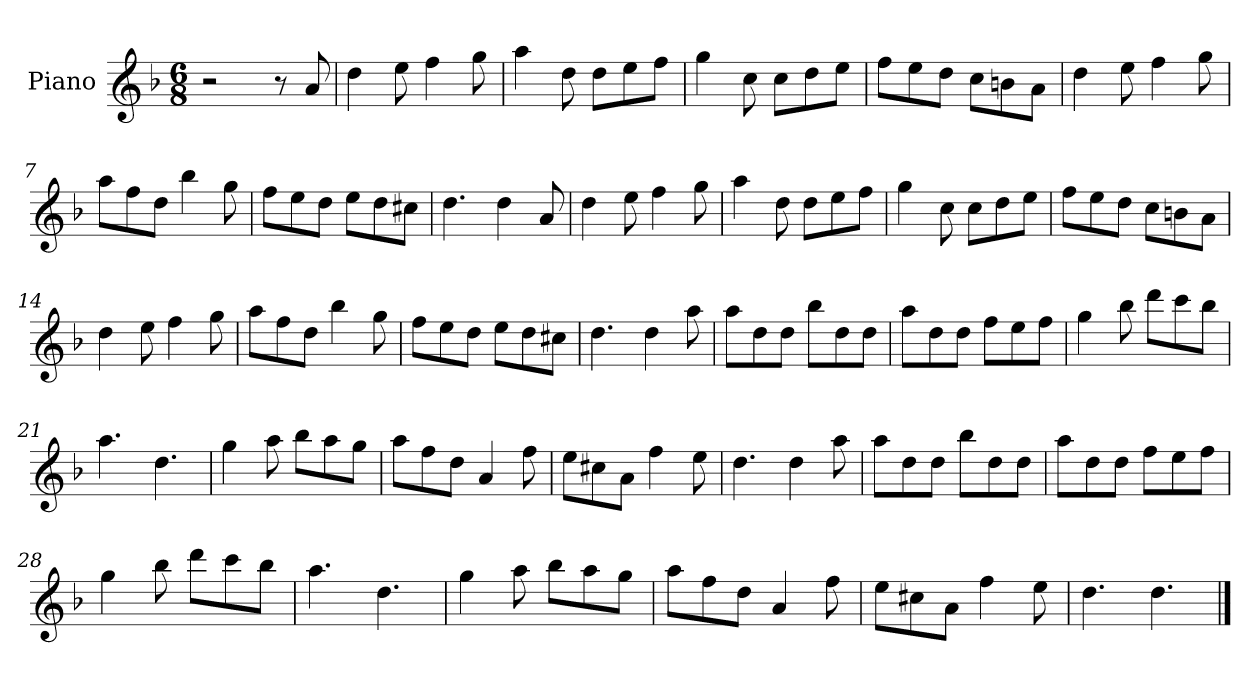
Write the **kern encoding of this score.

**kern
*part1
*staff1
*I"Piano
*I'Pno
*clefG2
*k[b-]
*M6/8
=1
2r
8r
8a/
=2
4dd\
8ee\
4ff\
8gg\
=3
4aa\
8dd\
8dd\L
8ee\
8ff\J
=4
4gg\
8cc\
8cc\L
8dd\
8ee\J
=5
8ff\L
8ee\
8dd\J
8cc\L
8bn\
8a\J
=6
4dd\
8ee\
4ff\
8gg\
=7
8aa\L
8ff\
8dd\J
4bb-\
8gg\
=8
8ff\L
8ee\
8dd\J
8ee\L
8dd\
8cc#X\J
=9
4.dd\
4dd\
8a/
=10
4dd\
8ee\
4ff\
8gg\
=11
4aa\
8dd\
8dd\L
8ee\
8ff\J
=12
4gg\
8cc\
8cc\L
8dd\
8ee\J
=13
8ff\L
8ee\
8dd\J
8cc\L
8bn\
8a\J
=14
4dd\
8ee\
4ff\
8gg\
=15
8aa\L
8ff\
8dd\J
4bb-\
8gg\
=16
8ff\L
8ee\
8dd\J
8ee\L
8dd\
8cc#X\J
=17
4.dd\
4dd\
8aa\
=18
8aa\L
8dd\
8dd\J
8bb-\L
8dd\
8dd\J
=19
8aa\L
8dd\
8dd\J
8ff\L
8ee\
8ff\J
=20
4gg\
8bb-\
8ddd\L
8ccc\
8bb-\J
=21
4.aa\
4.dd\
=22
4gg\
8aa\
8bb-\L
8aa\
8gg\J
=23
8aa\L
8ff\
8dd\J
4a/
8ff\
=24
8ee\L
8cc#X\
8a\J
4ff\
8ee\
=25
4.dd\
4dd\
8aa\
=26
8aa\L
8dd\
8dd\J
8bb-\L
8dd\
8dd\J
=27
8aa\L
8dd\
8dd\J
8ff\L
8ee\
8ff\J
=28
4gg\
8bb-\
8ddd\L
8ccc\
8bb-\J
=29
4.aa\
4.dd\
=30
4gg\
8aa\
8bb-\L
8aa\
8gg\J
=31
8aa\L
8ff\
8dd\J
4a/
8ff\
=32
8ee\L
8cc#X\
8a\J
4ff\
8ee\
=33
4.dd\
4.dd\
==
*-
